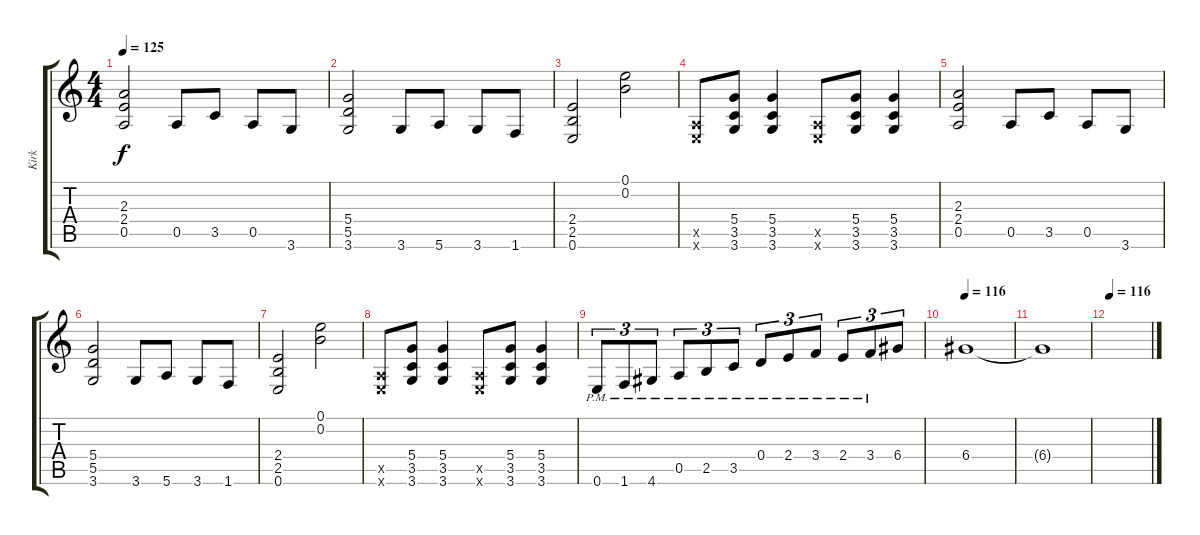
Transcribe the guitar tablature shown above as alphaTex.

\track ("Kirk" "Kirk") {instrument overdrivenguitar}
\staff {score tabs}
\tuning (E4 B3 G3 D3 A2 E2) {hide}
\ts (4 4)
\tempo 125
\clef g2
\ks c
(2.3 2.4 0.5).2{dy f} 0.5.8 3.5.8 0.5.8 3.6.8 |
(5.4 5.5 3.6).2 3.6.8 5.6.8 3.6.8 1.6.8 |
(2.4 2.5 0.6).2 (0.1 0.2).2 |
(0.5{x} 0.6{x}).8 (5.4 3.5 3.6).8 (5.4 3.5 3.6).4 (0.5{x} 0.6{x}).8 (5.4 3.5 3.6).8 (5.4 3.5 3.6).4 |
(2.3 2.4 0.5).2 0.5.8 3.5.8 0.5.8 3.6.8 |
(5.4 5.5 3.6).2 3.6.8 5.6.8 3.6.8 1.6.8 |
(2.4 2.5 0.6).2 (0.1 0.2).2 |
(0.5{x} 0.6{x}).8 (5.4 3.5 3.6).8 (5.4 3.5 3.6).4 (0.5{x} 0.6{x}).8 (5.4 3.5 3.6).8 (5.4 3.5 3.6).4 |
0.6{pm}.8{tu (3 2)} 1.6{pm}.8{tu (3 2)} 4.6{pm}.8{tu (3 2)} 0.5{pm}.8{tu (3 2)} 2.5{pm}.8{tu (3 2)} 3.5{pm}.8{tu (3 2)} 0.4{pm}.8{tu (3 2)} 2.4{pm}.8{tu (3 2)} 3.4{pm}.8{tu (3 2)} 2.4{pm}.8{tu (3 2)} 3.4{pm}.8{tu (3 2)} 6.4.8{tu (3 2)} |
\tempo 116
6.4.1 |
6.4{t}.1 |
\tempo 116
